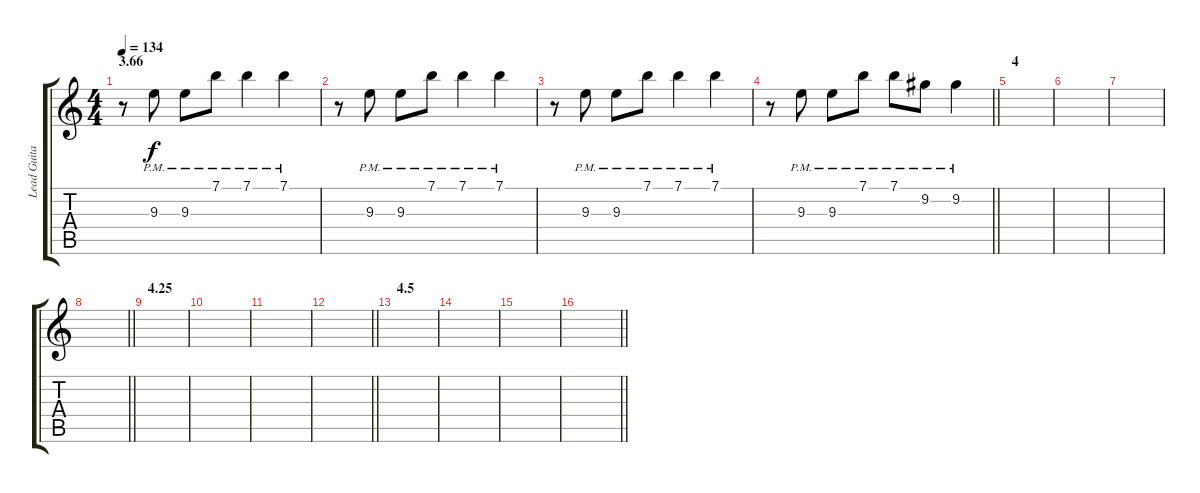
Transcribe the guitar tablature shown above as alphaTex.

\track ("Lead Guitar" "Lead Guita") {instrument electricguitarjazz}
\staff {score tabs}
\tuning (E4 B3 G3 D3 A2 E2) {hide}
\ts (4 4)
\section ("" "3.66")
\tempo 134
\clef g2
\ks c
r.8{dy f} 9.3{pm}.8 9.3{pm}.8 7.1{pm}.8 7.1{pm}.4 7.1{pm}.4 |
r.8 9.3{pm}.8 9.3{pm}.8 7.1{pm}.8 7.1{pm}.4 7.1{pm}.4 |
r.8 9.3{pm}.8 9.3{pm}.8 7.1{pm}.8 7.1{pm}.4 7.1{pm}.4 |
\barLineRight lightlight
r.8 9.3{pm}.8 9.3{pm}.8 7.1{pm}.8 7.1{pm}.8 9.2{pm}.8 9.2{pm}.4 |
\section ("" "4")
|
|
|
\barLineRight lightlight
|
\section ("" "4.25")
|
|
|
\barLineRight lightlight
|
\section ("" "4.5")
|
|
|
\barLineRight lightlight
